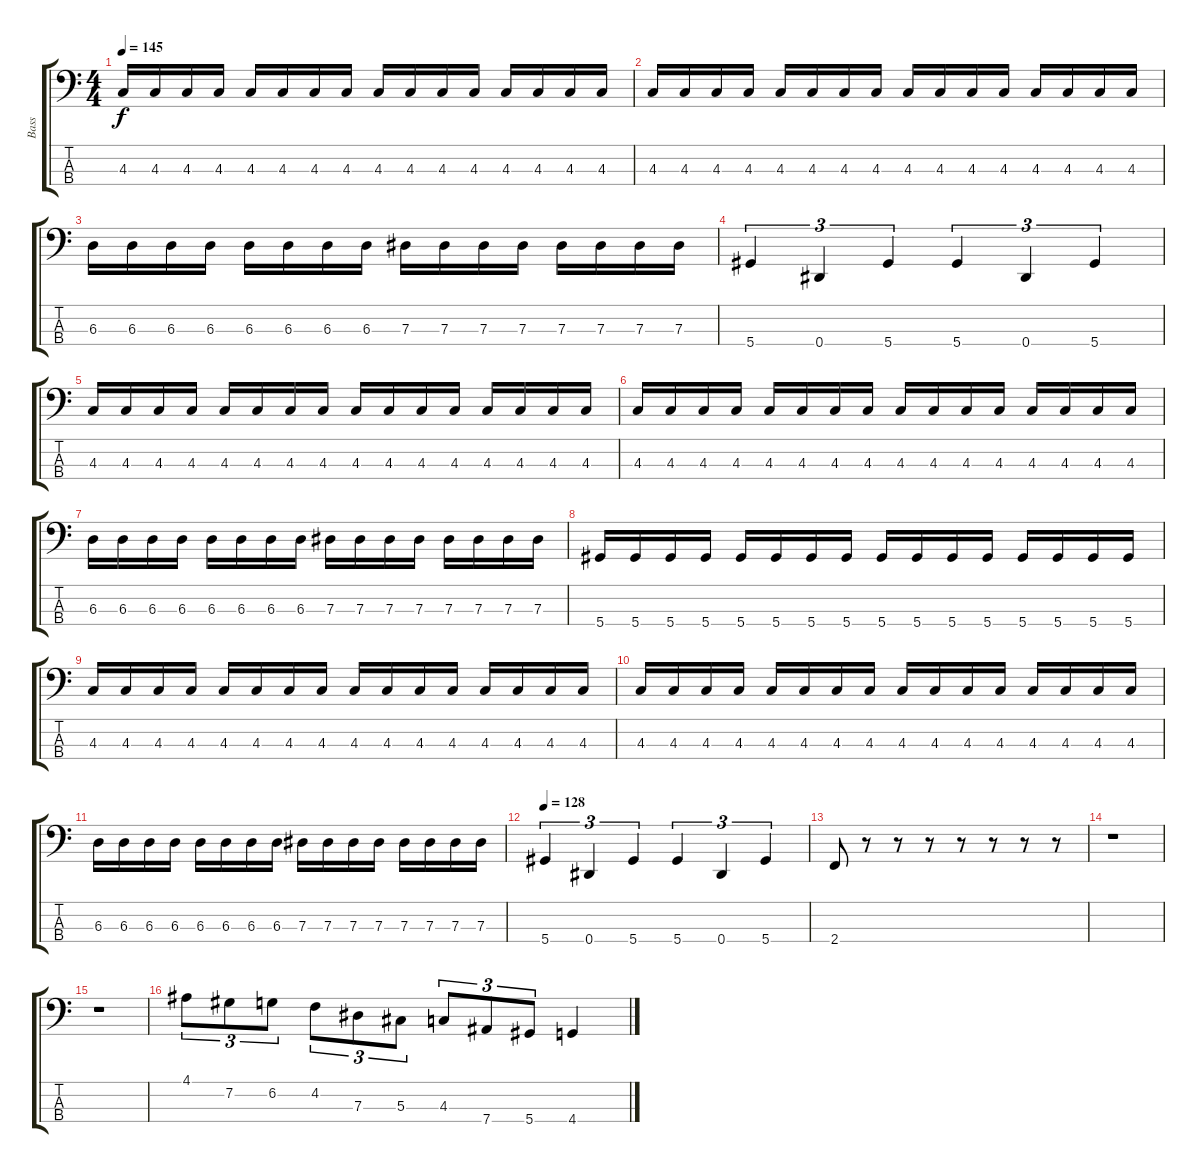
\track ("Bass" "Bass") {instrument electricbassfinger}
\staff {score tabs}
\tuning (Gb2 Db2 Ab1 Eb1) {hide}
\ts (4 4)
\tempo 145
\clef f4
\ks c
4.3.16{dy f} 4.3.16 4.3.16 4.3.16 4.3.16 4.3.16 4.3.16 4.3.16 4.3.16 4.3.16 4.3.16 4.3.16 4.3.16 4.3.16 4.3.16 4.3.16 |
4.3.16 4.3.16 4.3.16 4.3.16 4.3.16 4.3.16 4.3.16 4.3.16 4.3.16 4.3.16 4.3.16 4.3.16 4.3.16 4.3.16 4.3.16 4.3.16 |
6.3.16 6.3.16 6.3.16 6.3.16 6.3.16 6.3.16 6.3.16 6.3.16 7.3.16 7.3.16 7.3.16 7.3.16 7.3.16 7.3.16 7.3.16 7.3.16 |
5.4.4{tu (3 2)} 0.4.4{tu (3 2)} 5.4.4{tu (3 2)} 5.4.4{tu (3 2)} 0.4.4{tu (3 2)} 5.4.4{tu (3 2)} |
4.3.16 4.3.16 4.3.16 4.3.16 4.3.16 4.3.16 4.3.16 4.3.16 4.3.16 4.3.16 4.3.16 4.3.16 4.3.16 4.3.16 4.3.16 4.3.16 |
4.3.16 4.3.16 4.3.16 4.3.16 4.3.16 4.3.16 4.3.16 4.3.16 4.3.16 4.3.16 4.3.16 4.3.16 4.3.16 4.3.16 4.3.16 4.3.16 |
6.3.16 6.3.16 6.3.16 6.3.16 6.3.16 6.3.16 6.3.16 6.3.16 7.3.16 7.3.16 7.3.16 7.3.16 7.3.16 7.3.16 7.3.16 7.3.16 |
5.4.16 5.4.16 5.4.16 5.4.16 5.4.16 5.4.16 5.4.16 5.4.16 5.4.16 5.4.16 5.4.16 5.4.16 5.4.16 5.4.16 5.4.16 5.4.16 |
4.3.16 4.3.16 4.3.16 4.3.16 4.3.16 4.3.16 4.3.16 4.3.16 4.3.16 4.3.16 4.3.16 4.3.16 4.3.16 4.3.16 4.3.16 4.3.16 |
4.3.16 4.3.16 4.3.16 4.3.16 4.3.16 4.3.16 4.3.16 4.3.16 4.3.16 4.3.16 4.3.16 4.3.16 4.3.16 4.3.16 4.3.16 4.3.16 |
6.3.16 6.3.16 6.3.16 6.3.16 6.3.16 6.3.16 6.3.16 6.3.16 7.3.16 7.3.16 7.3.16 7.3.16 7.3.16 7.3.16 7.3.16 7.3.16 |
\tempo 128
5.4.4{tu (3 2)} 0.4.4{tu (3 2)} 5.4.4{tu (3 2)} 5.4.4{tu (3 2)} 0.4.4{tu (3 2)} 5.4.4{tu (3 2)} |
2.4.8 r.8 r.8 r.8 r.8 r.8 r.8 r.8 |
r.1 |
r.1 |
4.1.8{tu (3 2)} 7.2.8{tu (3 2)} 6.2.8{tu (3 2)} 4.2.8{tu (3 2)} 7.3.8{tu (3 2)} 5.3.8{tu (3 2)} 4.3.8{tu (3 2)} 7.4.8{tu (3 2)} 5.4.8{tu (3 2)} 4.4.4
